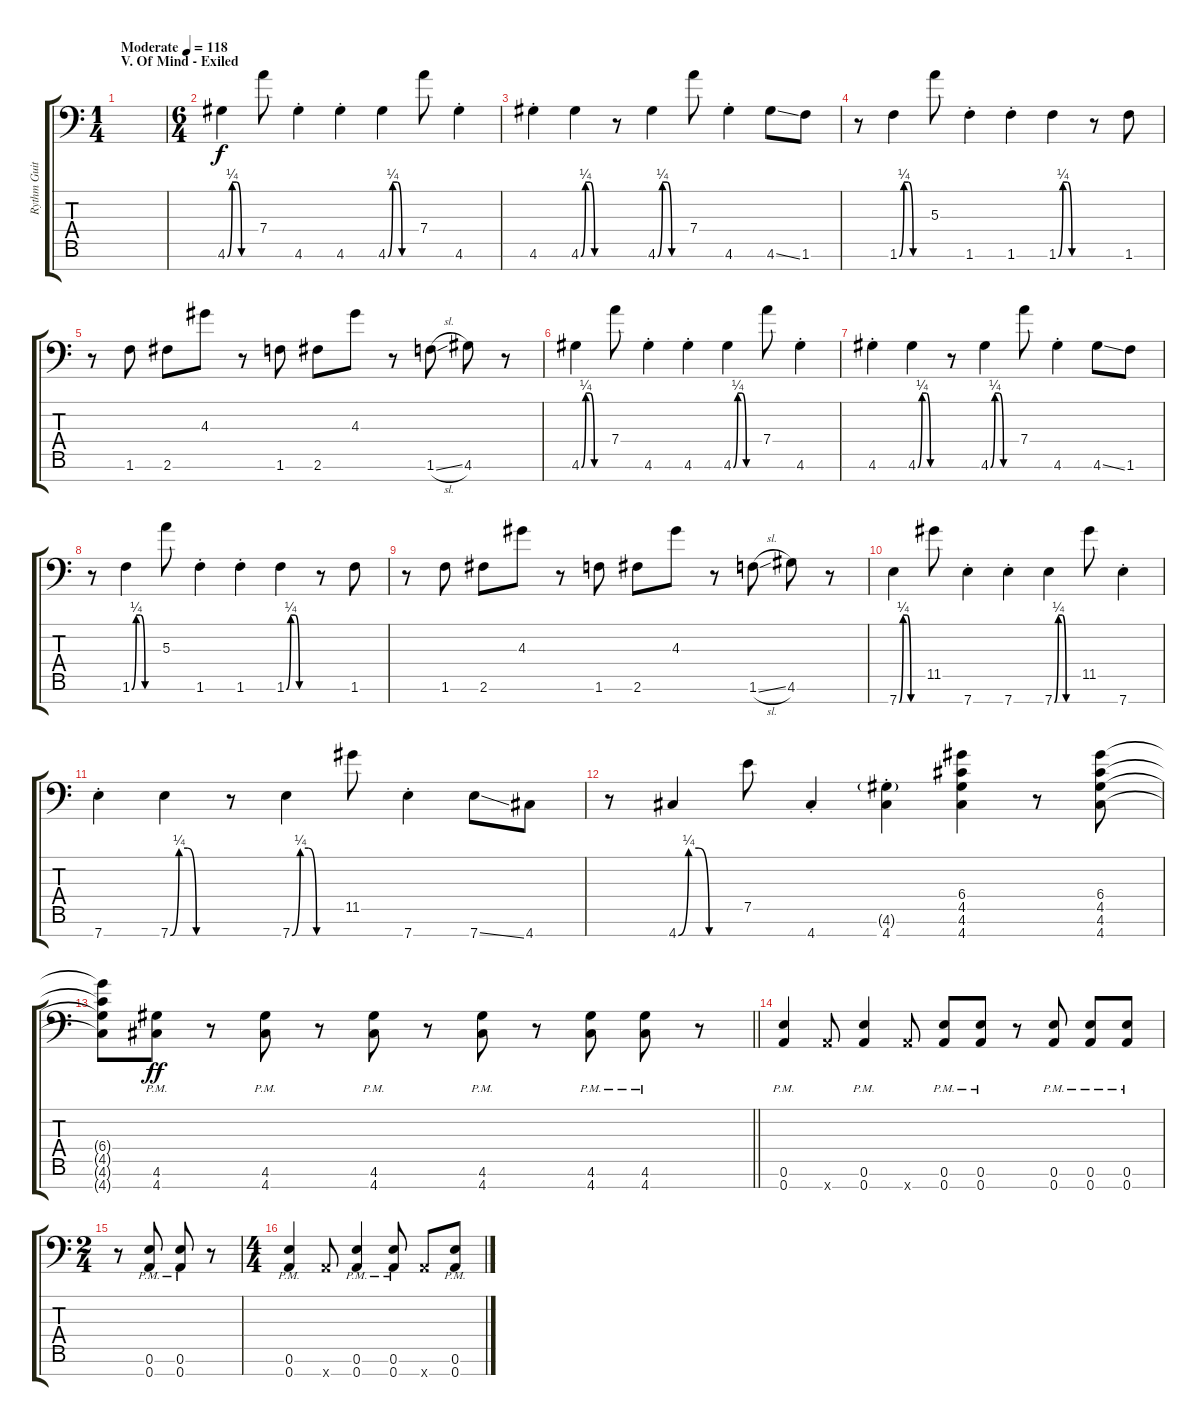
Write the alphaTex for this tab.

\track ("Rythm Guitar #1" "Rythm Guit") {instrument distortionguitar}
\staff {score tabs}
\tuning (D4 A3 E3 D3 A2 E2 A1) {hide}
\ts (1 4)
\section ("" "V. Of Mind - Exiled")
\tempo (118 "Moderate")
\tempo 180
\tempo (118 "Moderate")
\clef f4
\ks c
|
\ts (6 4)
4.6{be (custom 0 0 10 1 20 1 30 0 60 0)}.4 7.4.8 4.6{st}.4 4.6{st}.4 4.6{be (custom 0 0 10 1 20 1 30 0 60 0)}.4 7.4.8 4.6{st}.4 |
4.6{st}.4 4.6{be (custom 0 0 10 1 20 1 30 0 60 0)}.4 r.8 4.6{be (custom 0 0 10 1 20 1 30 0 60 0)}.4 7.4.8 4.6{st}.4 4.6{ss}.8 1.6.8 |
r.8 1.6{be (custom 0 0 10 1 20 1 30 0 60 0)}.4 5.3.8 1.6{st}.4 1.6{st}.4 1.6{be (custom 0 0 10 1 20 1 30 0 60 0)}.4 r.8 1.6.8 |
r.8 1.6.8 2.6.8 4.3.8 r.8 1.6.8 2.6.8 4.3.8 r.8 1.6{sl}.8 4.6.8 r.8 |
4.6{be (custom 0 0 10 1 20 1 30 0 60 0)}.4 7.4.8 4.6{st}.4 4.6{st}.4 4.6{be (custom 0 0 10 1 20 1 30 0 60 0)}.4 7.4.8 4.6{st}.4 |
4.6{st}.4 4.6{be (custom 0 0 10 1 20 1 30 0 60 0)}.4 r.8 4.6{be (custom 0 0 10 1 20 1 30 0 60 0)}.4 7.4.8 4.6{st}.4 4.6{ss}.8 1.6.8 |
r.8 1.6{be (custom 0 0 10 1 20 1 30 0 60 0)}.4 5.3.8 1.6{st}.4 1.6{st}.4 1.6{be (custom 0 0 10 1 20 1 30 0 60 0)}.4 r.8 1.6.8 |
r.8 1.6.8 2.6.8 4.3.8 r.8 1.6.8 2.6.8 4.3.8 r.8 1.6{sl}.8 4.6.8 r.8 |
7.7{be (custom 0 0 10 1 20 1 30 0 60 0)}.4 11.5.8 7.7{st}.4 7.7{st}.4 7.7{be (custom 0 0 10 1 20 1 30 0 60 0)}.4 11.5.8 7.7{st}.4 |
7.7{st}.4 7.7{be (custom 0 0 10 1 20 1 30 0 60 0)}.4 r.8 7.7{be (custom 0 0 10 1 20 1 30 0 60 0)}.4 11.5.8 7.7{st}.4 7.7{ss}.8 4.7.8 |
r.8 4.7{be (custom 0 0 10 1 20 1 30 0 60 0)}.4 7.5.8 4.7{st}.4 (4.6{g st} 4.7{st}).4 (6.4 4.5 4.6 4.7).4 r.8 (6.4 4.5 4.6 4.7).8 |
\barLineRight lightlight
(6.4{t} 4.5{t} 4.6{t} 4.7{t}).8{dy f} (4.6{pm} 4.7{pm}).8{dy ff} r.8 (4.6{pm} 4.7{pm}).8 r.8 (4.6{pm} 4.7{pm}).8 r.8 (4.6{pm} 4.7{pm}).8 r.8 (4.6{pm} 4.7{pm}).8 (4.6{pm} 4.7{pm}).8 r.8 |
\section ("" "")
(0.6{pm} 0.7{pm}).4 0.7{x}.8 (0.6{pm} 0.7{pm}).4 0.7{x}.8 (0.6{pm} 0.7{pm}).8 (0.6{pm} 0.7{pm}).8 r.8 (0.6{pm} 0.7{pm}).8 (0.6{pm} 0.7{pm}).8 (0.6{pm} 0.7{pm}).8 |
\ts (2 4)
r.8 (0.6{pm} 0.7{pm}).8 (0.6{pm} 0.7{pm}).8 r.8 |
\ts (4 4)
\section ("" "")
(0.6{pm} 0.7{pm}).4 0.7{x}.8 (0.6{pm} 0.7{pm}).4 (0.6{pm} 0.7{pm}).8 0.7{x}.8 (0.6{pm} 0.7).8
